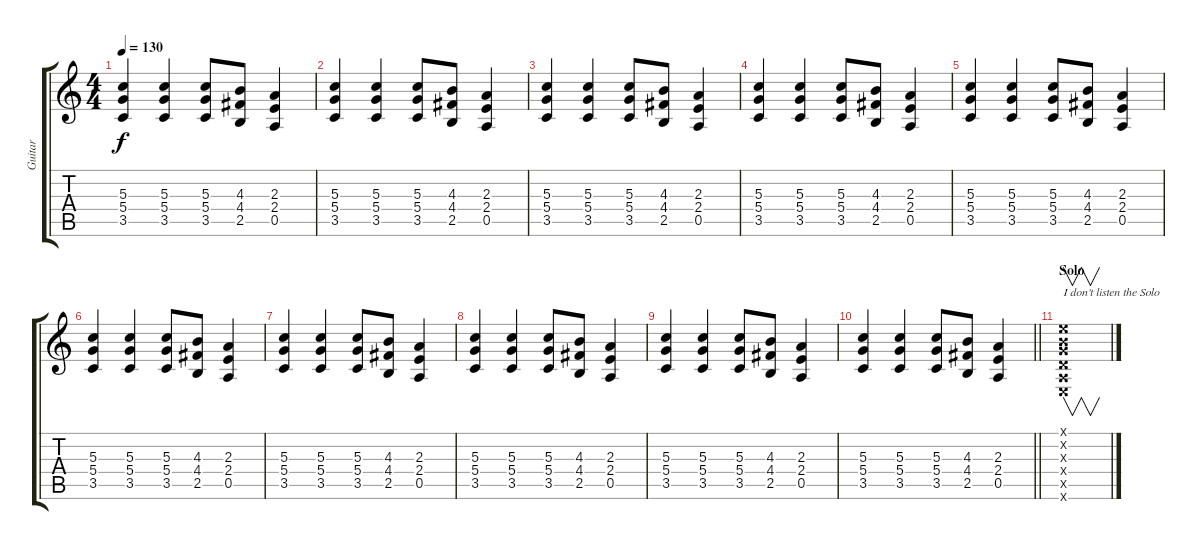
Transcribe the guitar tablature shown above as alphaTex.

\track ("Guitar" "Guitar") {instrument distortionguitar}
\staff {score tabs}
\tuning (E4 B3 G3 D3 A2 E2) {hide}
\ts (4 4)
\tempo 130
\clef g2
\ks c
(5.3 5.4 3.5).4{dy f} (5.3 5.4 3.5).4 (5.3 5.4 3.5).8 (4.3 4.4 2.5).8 (2.3 2.4 0.5).4 |
(5.3 5.4 3.5).4 (5.3 5.4 3.5).4 (5.3 5.4 3.5).8 (4.3 4.4 2.5).8 (2.3 2.4 0.5).4 |
(5.3 5.4 3.5).4 (5.3 5.4 3.5).4 (5.3 5.4 3.5).8 (4.3 4.4 2.5).8 (2.3 2.4 0.5).4 |
(5.3 5.4 3.5).4 (5.3 5.4 3.5).4 (5.3 5.4 3.5).8 (4.3 4.4 2.5).8 (2.3 2.4 0.5).4 |
(5.3 5.4 3.5).4 (5.3 5.4 3.5).4 (5.3 5.4 3.5).8 (4.3 4.4 2.5).8 (2.3 2.4 0.5).4 |
(5.3 5.4 3.5).4 (5.3 5.4 3.5).4 (5.3 5.4 3.5).8 (4.3 4.4 2.5).8 (2.3 2.4 0.5).4 |
(5.3 5.4 3.5).4 (5.3 5.4 3.5).4 (5.3 5.4 3.5).8 (4.3 4.4 2.5).8 (2.3 2.4 0.5).4 |
(5.3 5.4 3.5).4 (5.3 5.4 3.5).4 (5.3 5.4 3.5).8 (4.3 4.4 2.5).8 (2.3 2.4 0.5).4 |
(5.3 5.4 3.5).4 (5.3 5.4 3.5).4 (5.3 5.4 3.5).8 (4.3 4.4 2.5).8 (2.3 2.4 0.5).4 |
\barLineRight lightlight
(5.3 5.4 3.5).4 (5.3 5.4 3.5).4 (5.3 5.4 3.5).8 (4.3 4.4 2.5).8 (2.3 2.4 0.5).4 |
\section ("" "Solo")
(0.1{x} 0.2{x} 0.3{x} 0.4{x} 0.5{x} 0.6{x}).1{v txt "I don't listen the Solo"}
